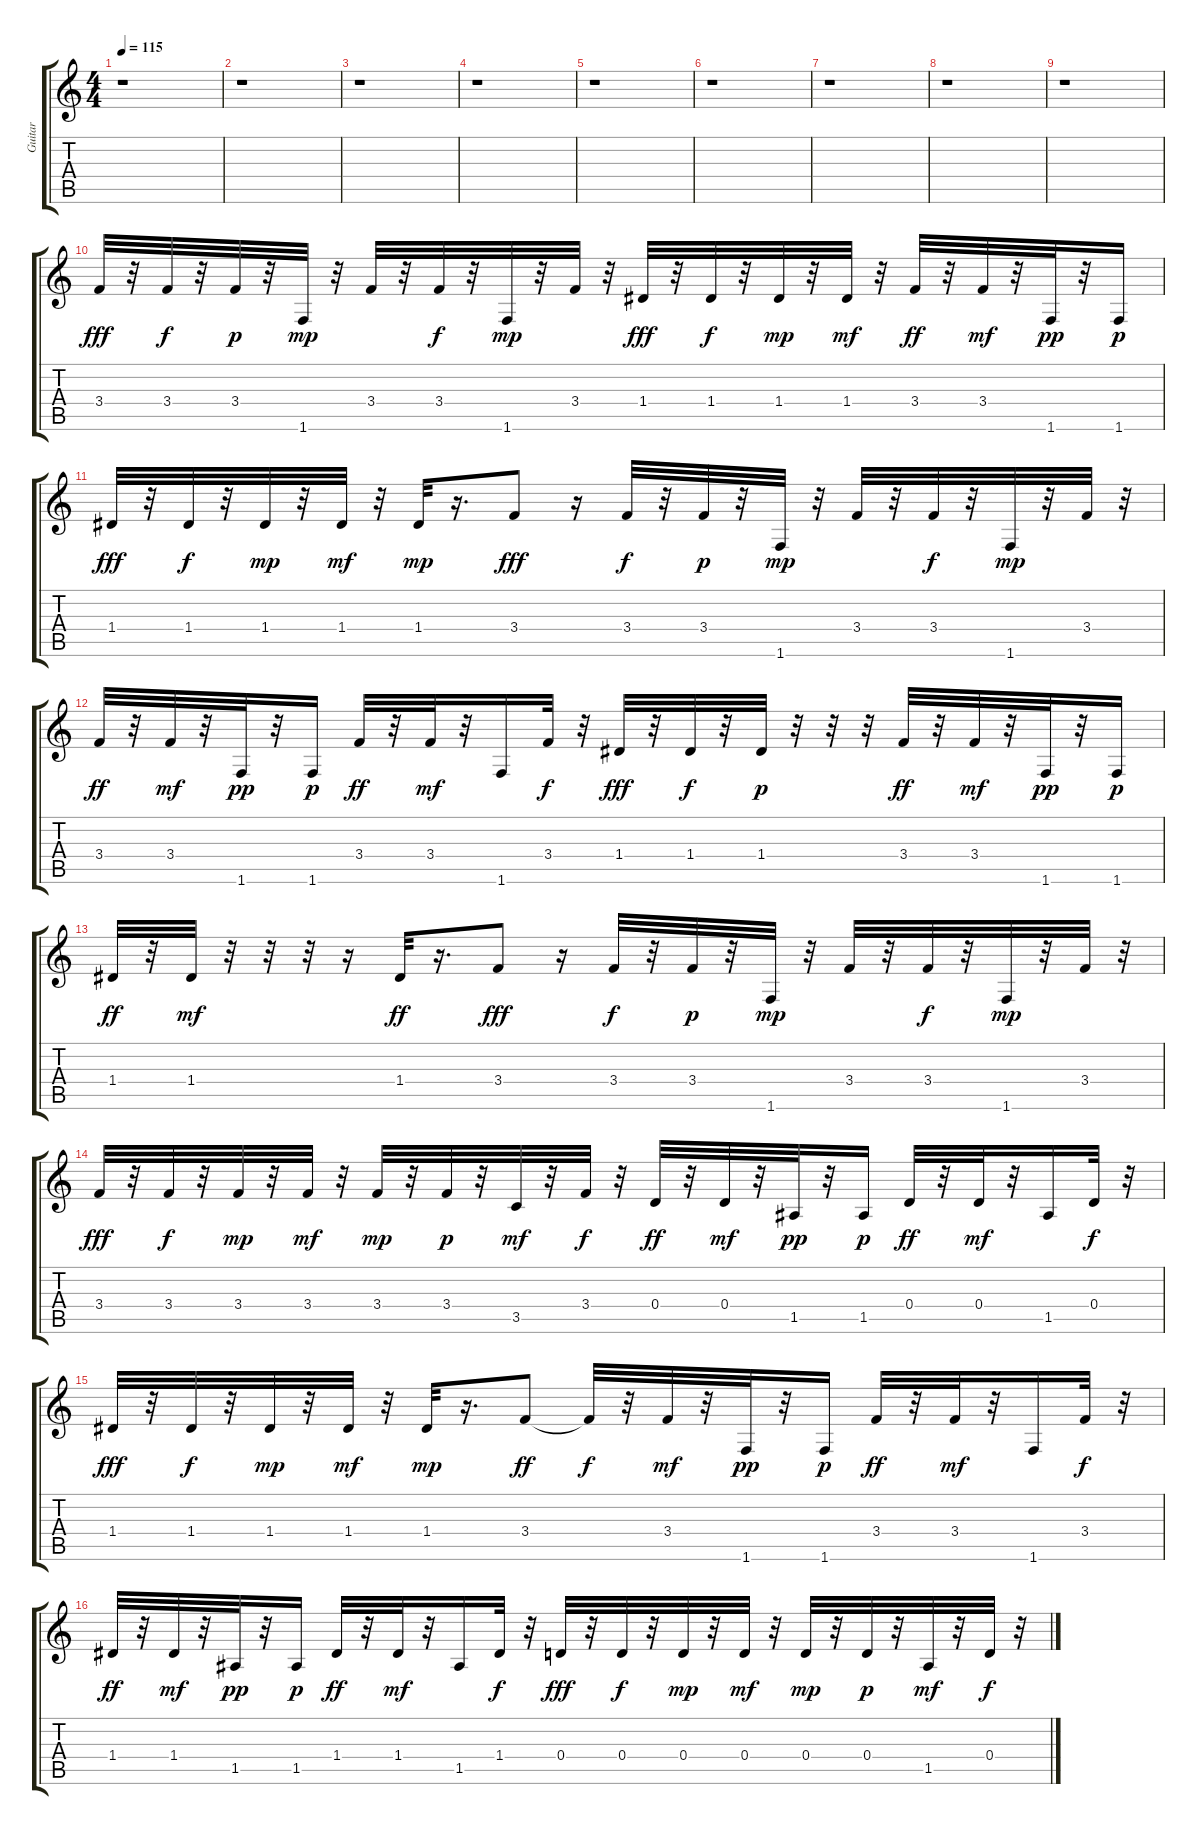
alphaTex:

\track ("Guitar" "Guitar") {instrument electricguitarmuted}
\staff {score tabs}
\tuning (E4 B3 G3 D3 A2 E2) {hide}
\ts (4 4)
\tempo 115
\clef g2
\ks c
r.1{dy mf} |
r.1 |
r.1 |
r.1 |
r.1 |
r.1 |
r.1 |
r.1 |
r.1 |
3.4.32{dy fff} r.32 3.4.32{dy f} r.32 3.4.32{dy p} r.32 1.6.32{dy mp} r.32 3.4.32 r.32 3.4.32{dy f} r.32 1.6.32{dy mp} r.32 3.4.32 r.32 1.4.32{dy fff} r.32 1.4.32{dy f} r.32 1.4.32{dy mp} r.32 1.4.32{dy mf} r.32 3.4.32{dy ff} r.32 3.4.32{dy mf} r.32 1.6.32{dy pp} r.32 1.6.16{dy p} |
1.4.32{dy fff} r.32 1.4.32{dy f} r.32 1.4.32{dy mp} r.32 1.4.32{dy mf} r.32 1.4.32{dy mp} r.16{d} 3.4.8{dy fff} r.16 3.4.32{dy f} r.32 3.4.32{dy p} r.32 1.6.32{dy mp} r.32 3.4.32 r.32 3.4.32{dy f} r.32 1.6.32{dy mp} r.32 3.4.32 r.32 |
3.4.32{dy ff} r.32 3.4.32{dy mf} r.32 1.6.32{dy pp} r.32 1.6.16{dy p} 3.4.32{dy ff} r.32 3.4.32{dy mf} r.32 1.6.16 3.4.32{dy f} r.32 1.4.32{dy fff} r.32 1.4.32{dy f} r.32 1.4.32{dy p} r.32 r.32 r.32 3.4.32{dy ff} r.32 3.4.32{dy mf} r.32 1.6.32{dy pp} r.32 1.6.16{dy p} |
1.4.32{dy ff} r.32 1.4.32{dy mf} r.32 r.32 r.32 r.16 1.4.32{dy ff} r.16{d} 3.4.8{dy fff} r.16 3.4.32{dy f} r.32 3.4.32{dy p} r.32 1.6.32{dy mp} r.32 3.4.32 r.32 3.4.32{dy f} r.32 1.6.32{dy mp} r.32 3.4.32 r.32 |
3.4.32{dy fff} r.32 3.4.32{dy f} r.32 3.4.32{dy mp} r.32 3.4.32{dy mf} r.32 3.4.32{dy mp} r.32 3.4.32{dy p} r.32 3.5.32{dy mf} r.32 3.4.32{dy f} r.32 0.4.32{dy ff} r.32 0.4.32{dy mf} r.32 1.5.32{dy pp} r.32 1.5.16{dy p} 0.4.32{dy ff} r.32 0.4.32{dy mf} r.32 1.5.16 0.4.32{dy f} r.32 |
1.4.32{dy fff} r.32 1.4.32{dy f} r.32 1.4.32{dy mp} r.32 1.4.32{dy mf} r.32 1.4.32{dy mp} r.16{d} 3.4.8{dy ff} 3.4{t}.32{dy f} r.32 3.4.32{dy mf} r.32 1.6.32{dy pp} r.32 1.6.16{dy p} 3.4.32{dy ff} r.32 3.4.32{dy mf} r.32 1.6.16 3.4.32{dy f} r.32 |
1.4.32{dy ff} r.32 1.4.32{dy mf} r.32 1.5.32{dy pp} r.32 1.5.16{dy p} 1.4.32{dy ff} r.32 1.4.32{dy mf} r.32 1.5.16 1.4.32{dy f} r.32 0.4.32{dy fff} r.32 0.4.32{dy f} r.32 0.4.32{dy mp} r.32 0.4.32{dy mf} r.32 0.4.32{dy mp} r.32 0.4.32{dy p} r.32 1.5.32{dy mf} r.32 0.4.32{dy f} r.32
